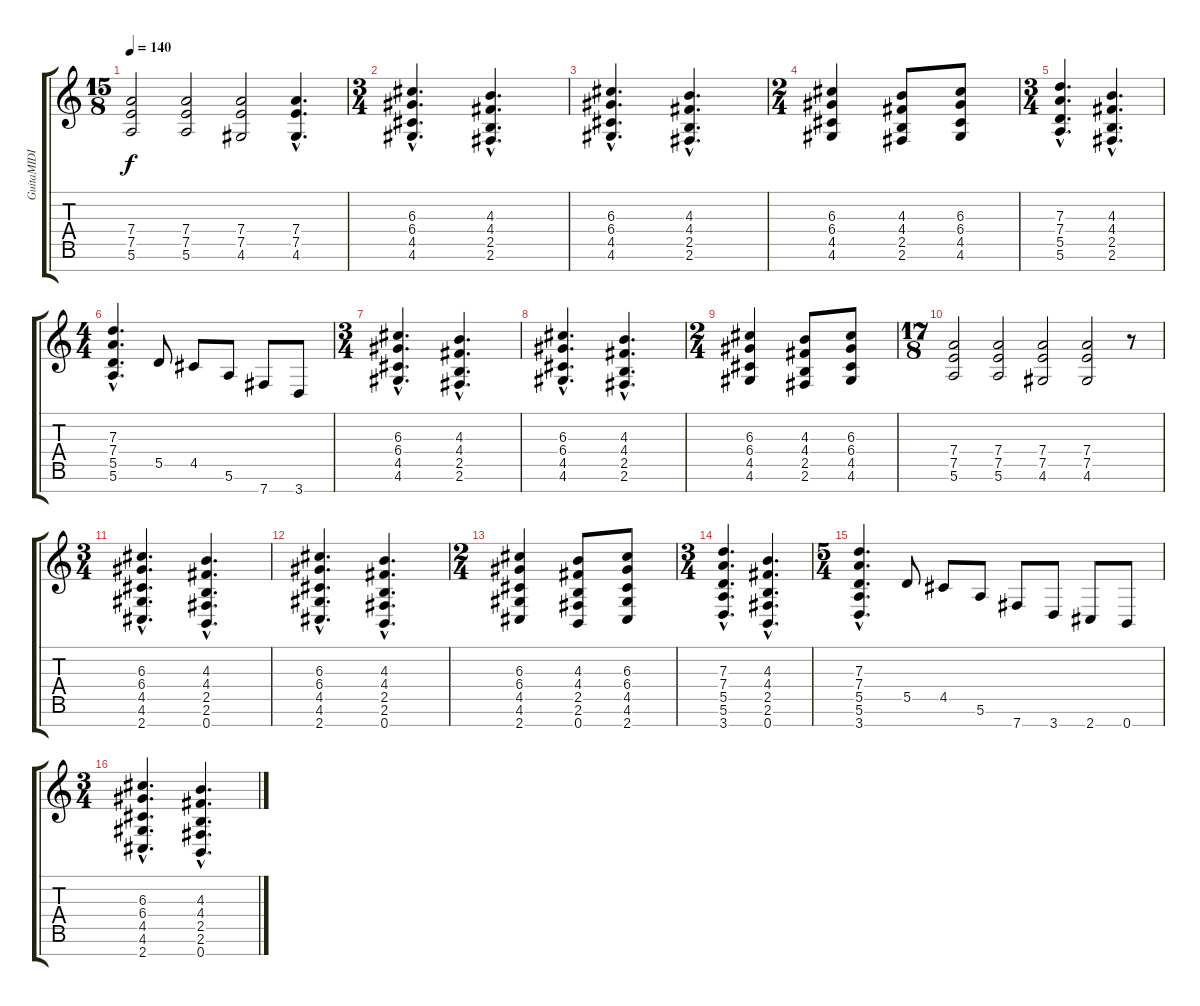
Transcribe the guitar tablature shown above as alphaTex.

\track ("GuitaMIDI" "GuitaMIDI") {instrument distortionguitar}
\staff {score tabs}
\tuning (E4 B3 G3 D3 A2 E2 B1) {hide}
\ts (15 8)
\tempo 140
\clef g2
\ks c
(7.4 7.5 5.6).2{dy f} (7.4 7.5 5.6).2 (7.4 7.5 4.6).2 (7.4{hac} 7.5{hac} 4.6{hac}).4{d} |
\ts (3 4)
(6.3{hac} 6.4{hac} 4.5{hac} 4.6{hac}).4{d} (4.3{hac} 4.4{hac} 2.5{hac} 2.6{hac}).4{d} |
(6.3{hac} 6.4{hac} 4.5{hac} 4.6{hac}).4{d} (4.3{hac} 4.4{hac} 2.5{hac} 2.6{hac}).4{d} |
\ts (2 4)
(6.3 6.4 4.5 4.6).4 (4.3 4.4 2.5 2.6).8 (6.3 6.4 4.5 4.6).8 |
\ts (3 4)
(7.3{hac} 7.4{hac} 5.5{hac} 5.6{hac}).4{d} (4.3{hac} 4.4{hac} 2.5{hac} 2.6{hac}).4{d} |
\ts (4 4)
(7.3{hac} 7.4{hac} 5.5{hac} 5.6{hac}).4{d} 5.5.8 4.5.8 5.6.8 7.7.8 3.7.8 |
\ts (3 4)
(6.3{hac} 6.4{hac} 4.5{hac} 4.6{hac}).4{d} (4.3{hac} 4.4{hac} 2.5{hac} 2.6{hac}).4{d} |
(6.3{hac} 6.4{hac} 4.5{hac} 4.6{hac}).4{d} (4.3{hac} 4.4{hac} 2.5{hac} 2.6{hac}).4{d} |
\ts (2 4)
(6.3 6.4 4.5 4.6).4 (4.3 4.4 2.5 2.6).8 (6.3 6.4 4.5 4.6).8 |
\ts (17 8)
(7.4 7.5 5.6).2 (7.4 7.5 5.6).2 (7.4 7.5 4.6).2 (7.4 7.5 4.6).2 r.8 |
\ts (3 4)
(6.3{hac} 6.4{hac} 4.5{hac} 4.6{hac} 2.7{hac}).4{d} (4.3{hac} 4.4{hac} 2.5{hac} 2.6{hac} 0.7{hac}).4{d} |
(6.3{hac} 6.4{hac} 4.5{hac} 4.6{hac} 2.7{hac}).4{d} (4.3{hac} 4.4{hac} 2.5{hac} 2.6{hac} 0.7{hac}).4{d} |
\ts (2 4)
(6.3 6.4 4.5 4.6 2.7).4 (4.3 4.4 2.5 2.6 0.7).8 (6.3 6.4 4.5 4.6 2.7).8 |
\ts (3 4)
(7.3{hac} 7.4{hac} 5.5{hac} 5.6{hac} 3.7{hac}).4{d} (4.3{hac} 4.4{hac} 2.5{hac} 2.6{hac} 0.7{hac}).4{d} |
\ts (5 4)
(7.3{hac} 7.4{hac} 5.5{hac} 5.6{hac} 3.7{hac}).4{d} 5.5.8 4.5.8 5.6.8 7.7.8 3.7.8 2.7.8 0.7.8 |
\ts (3 4)
(6.3{hac} 6.4{hac} 4.5{hac} 4.6{hac} 2.7{hac}).4{d} (4.3{hac} 4.4{hac} 2.5{hac} 2.6{hac} 0.7{hac}).4{d}
